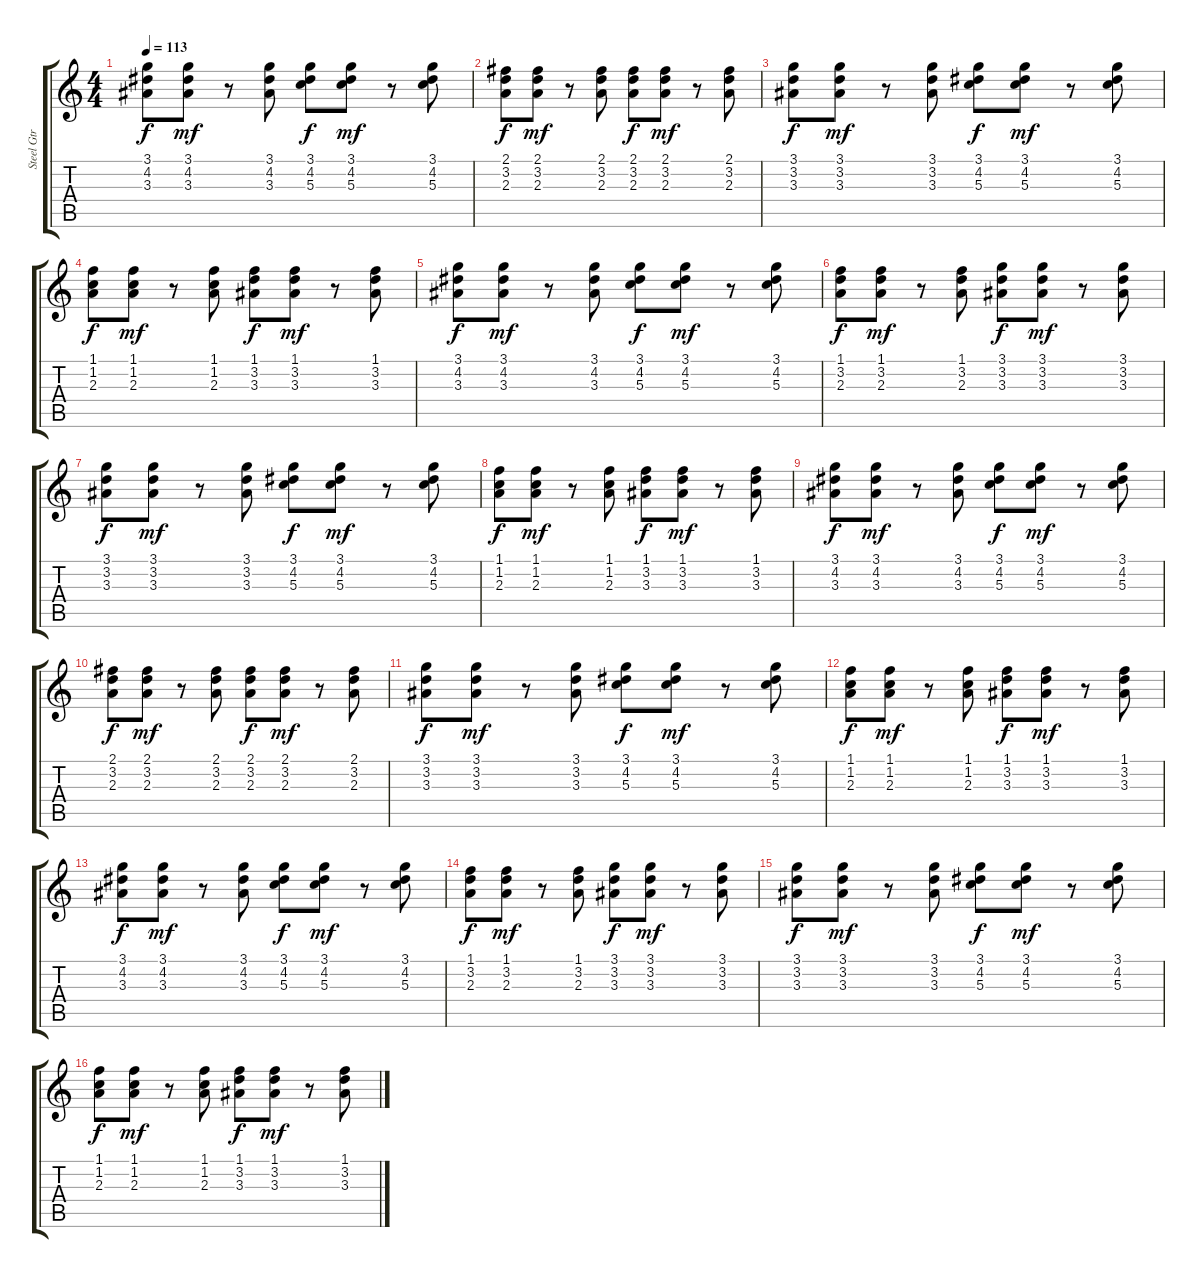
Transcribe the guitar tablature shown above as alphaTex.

\track ("Steel Gtr" "Steel Gtr") {instrument acousticguitarsteel}
\staff {score tabs}
\tuning (E4 B3 G3 D3 A2 E2) {hide}
\ts (4 4)
\tempo 113
\clef g2
\ks c
(3.1 4.2 3.3).8{dy f} (3.1 4.2 3.3).8{dy mf} r.8 (3.1 4.2 3.3).8 (3.1 4.2 5.3).8{dy f} (3.1 4.2 5.3).8{dy mf} r.8 (3.1 4.2 5.3).8 |
(2.1 3.2 2.3).8{dy f} (2.1 3.2 2.3).8{dy mf} r.8 (2.1 3.2 2.3).8 (2.1 3.2 2.3).8{dy f} (2.1 3.2 2.3).8{dy mf} r.8 (2.1 3.2 2.3).8 |
(3.1 3.2 3.3).8{dy f} (3.1 3.2 3.3).8{dy mf} r.8 (3.1 3.2 3.3).8 (3.1 4.2 5.3).8{dy f} (3.1 4.2 5.3).8{dy mf} r.8 (3.1 4.2 5.3).8 |
(1.1 1.2 2.3).8{dy f} (1.1 1.2 2.3).8{dy mf} r.8 (1.1 1.2 2.3).8 (1.1 3.2 3.3).8{dy f} (1.1 3.2 3.3).8{dy mf} r.8 (1.1 3.2 3.3).8 |
(3.1 4.2 3.3).8{dy f} (3.1 4.2 3.3).8{dy mf} r.8 (3.1 4.2 3.3).8 (3.1 4.2 5.3).8{dy f} (3.1 4.2 5.3).8{dy mf} r.8 (3.1 4.2 5.3).8 |
(1.1 3.2 2.3).8{dy f} (1.1 3.2 2.3).8{dy mf} r.8 (1.1 3.2 2.3).8 (3.1 3.2 3.3).8{dy f} (3.1 3.2 3.3).8{dy mf} r.8 (3.1 3.2 3.3).8 |
(3.1 3.2 3.3).8{dy f} (3.1 3.2 3.3).8{dy mf} r.8 (3.1 3.2 3.3).8 (3.1 4.2 5.3).8{dy f} (3.1 4.2 5.3).8{dy mf} r.8 (3.1 4.2 5.3).8 |
(1.1 1.2 2.3).8{dy f} (1.1 1.2 2.3).8{dy mf} r.8 (1.1 1.2 2.3).8 (1.1 3.2 3.3).8{dy f} (1.1 3.2 3.3).8{dy mf} r.8 (1.1 3.2 3.3).8 |
(3.1 4.2 3.3).8{dy f} (3.1 4.2 3.3).8{dy mf} r.8 (3.1 4.2 3.3).8 (3.1 4.2 5.3).8{dy f} (3.1 4.2 5.3).8{dy mf} r.8 (3.1 4.2 5.3).8 |
(2.1 3.2 2.3).8{dy f} (2.1 3.2 2.3).8{dy mf} r.8 (2.1 3.2 2.3).8 (2.1 3.2 2.3).8{dy f} (2.1 3.2 2.3).8{dy mf} r.8 (2.1 3.2 2.3).8 |
(3.1 3.2 3.3).8{dy f} (3.1 3.2 3.3).8{dy mf} r.8 (3.1 3.2 3.3).8 (3.1 4.2 5.3).8{dy f} (3.1 4.2 5.3).8{dy mf} r.8 (3.1 4.2 5.3).8 |
(1.1 1.2 2.3).8{dy f} (1.1 1.2 2.3).8{dy mf} r.8 (1.1 1.2 2.3).8 (1.1 3.2 3.3).8{dy f} (1.1 3.2 3.3).8{dy mf} r.8 (1.1 3.2 3.3).8 |
(3.1 4.2 3.3).8{dy f} (3.1 4.2 3.3).8{dy mf} r.8 (3.1 4.2 3.3).8 (3.1 4.2 5.3).8{dy f} (3.1 4.2 5.3).8{dy mf} r.8 (3.1 4.2 5.3).8 |
(1.1 3.2 2.3).8{dy f} (1.1 3.2 2.3).8{dy mf} r.8 (1.1 3.2 2.3).8 (3.1 3.2 3.3).8{dy f} (3.1 3.2 3.3).8{dy mf} r.8 (3.1 3.2 3.3).8 |
(3.1 3.2 3.3).8{dy f} (3.1 3.2 3.3).8{dy mf} r.8 (3.1 3.2 3.3).8 (3.1 4.2 5.3).8{dy f} (3.1 4.2 5.3).8{dy mf} r.8 (3.1 4.2 5.3).8 |
(1.1 1.2 2.3).8{dy f} (1.1 1.2 2.3).8{dy mf} r.8 (1.1 1.2 2.3).8 (1.1 3.2 3.3).8{dy f} (1.1 3.2 3.3).8{dy mf} r.8 (1.1 3.2 3.3).8
